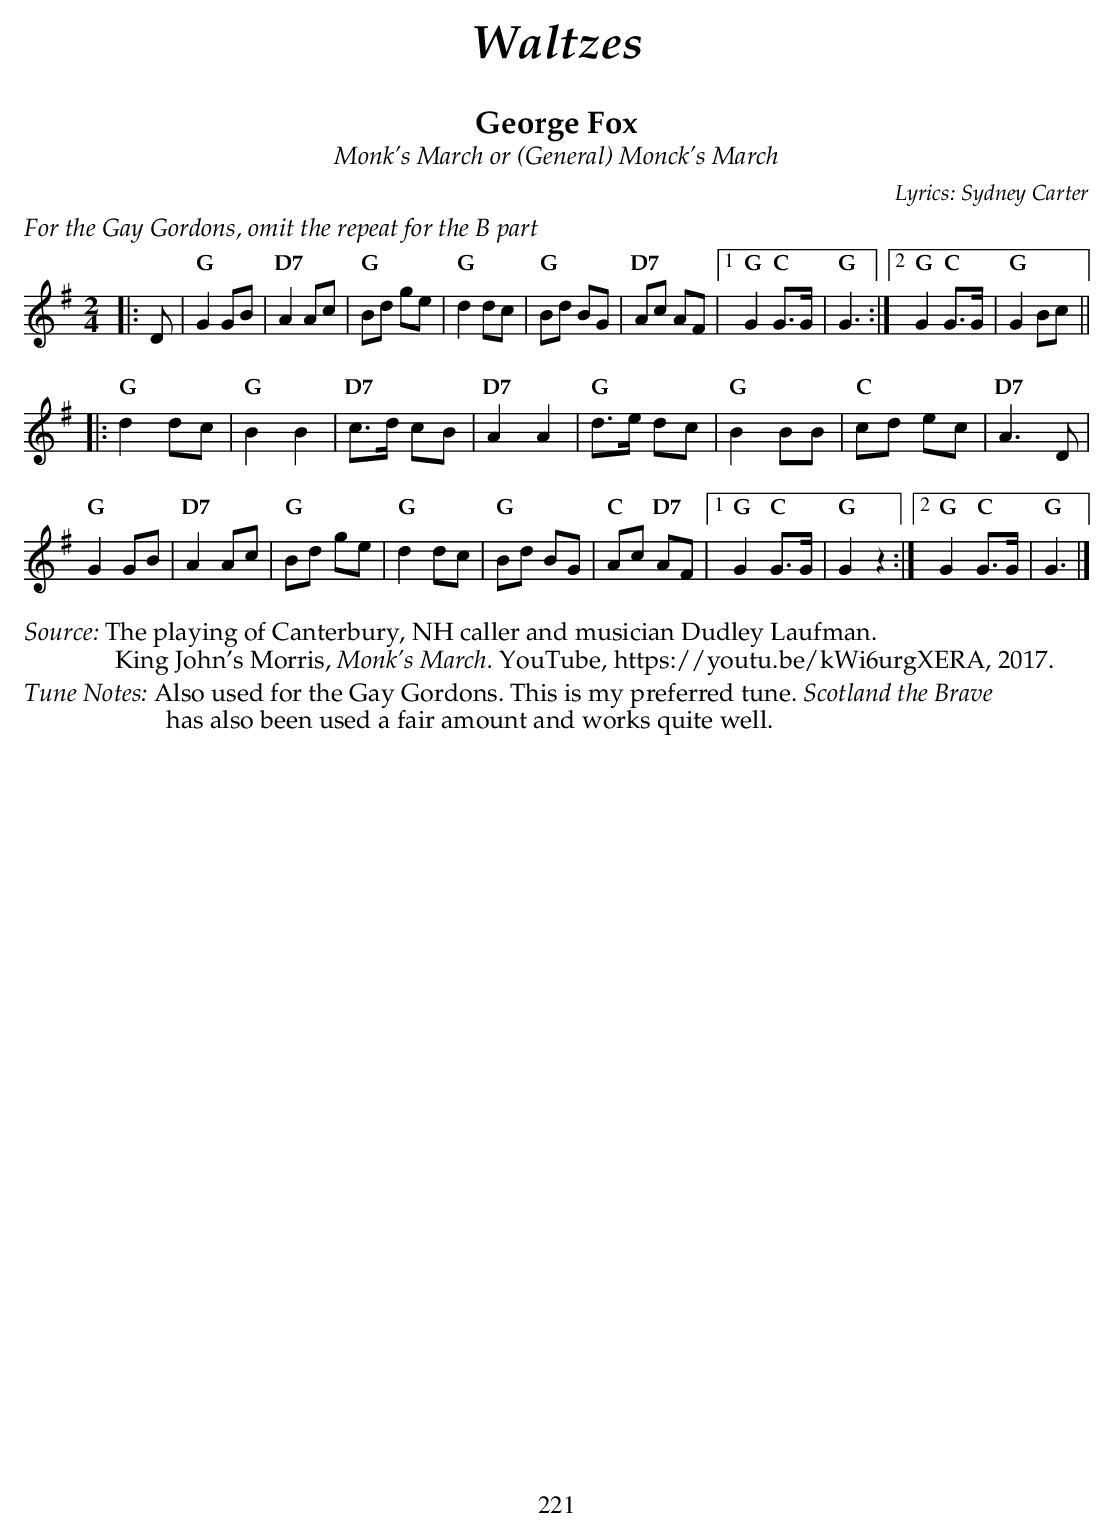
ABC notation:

X:1
T:George Fox
T:Monk's March or (General) Monck's March
C:Lyrics: Sydney Carter
M:2/4
L:1/8
K:G
%%text $2For the Gay Gordons, omit the repeat for the B part$0
|: D |\
   "G" G2GB   | "D7" A2 Ac      | "G" Bd  ge      |  "G" d2 dc  |\
   "G"  Bd BG | "D7"  Ac AF     |1 "G" G2 "C" G>G | "G" G3     :|2 "G" G2 "C" G>G | "G" G2 Bc ||
|: "G" d2 dc  | "G" B2 B2       | "D7" c>d cB     | "D7" A2 A2  |\
   "G" d>e dc | "G" B2 BB       |  "C" cd ec      |  "D7" A3D   |
   "G" G2 GB  | "D7" A2 Ac      | "G" Bd ge       |  "G" d2dc   |\
   "G"  Bd BG |  "C" Ac "D7" AF |1 "G" G2 "C" G>G | "G" G2 z2  :|2 "G" G2 "C" G>G | "G" G3 |]
